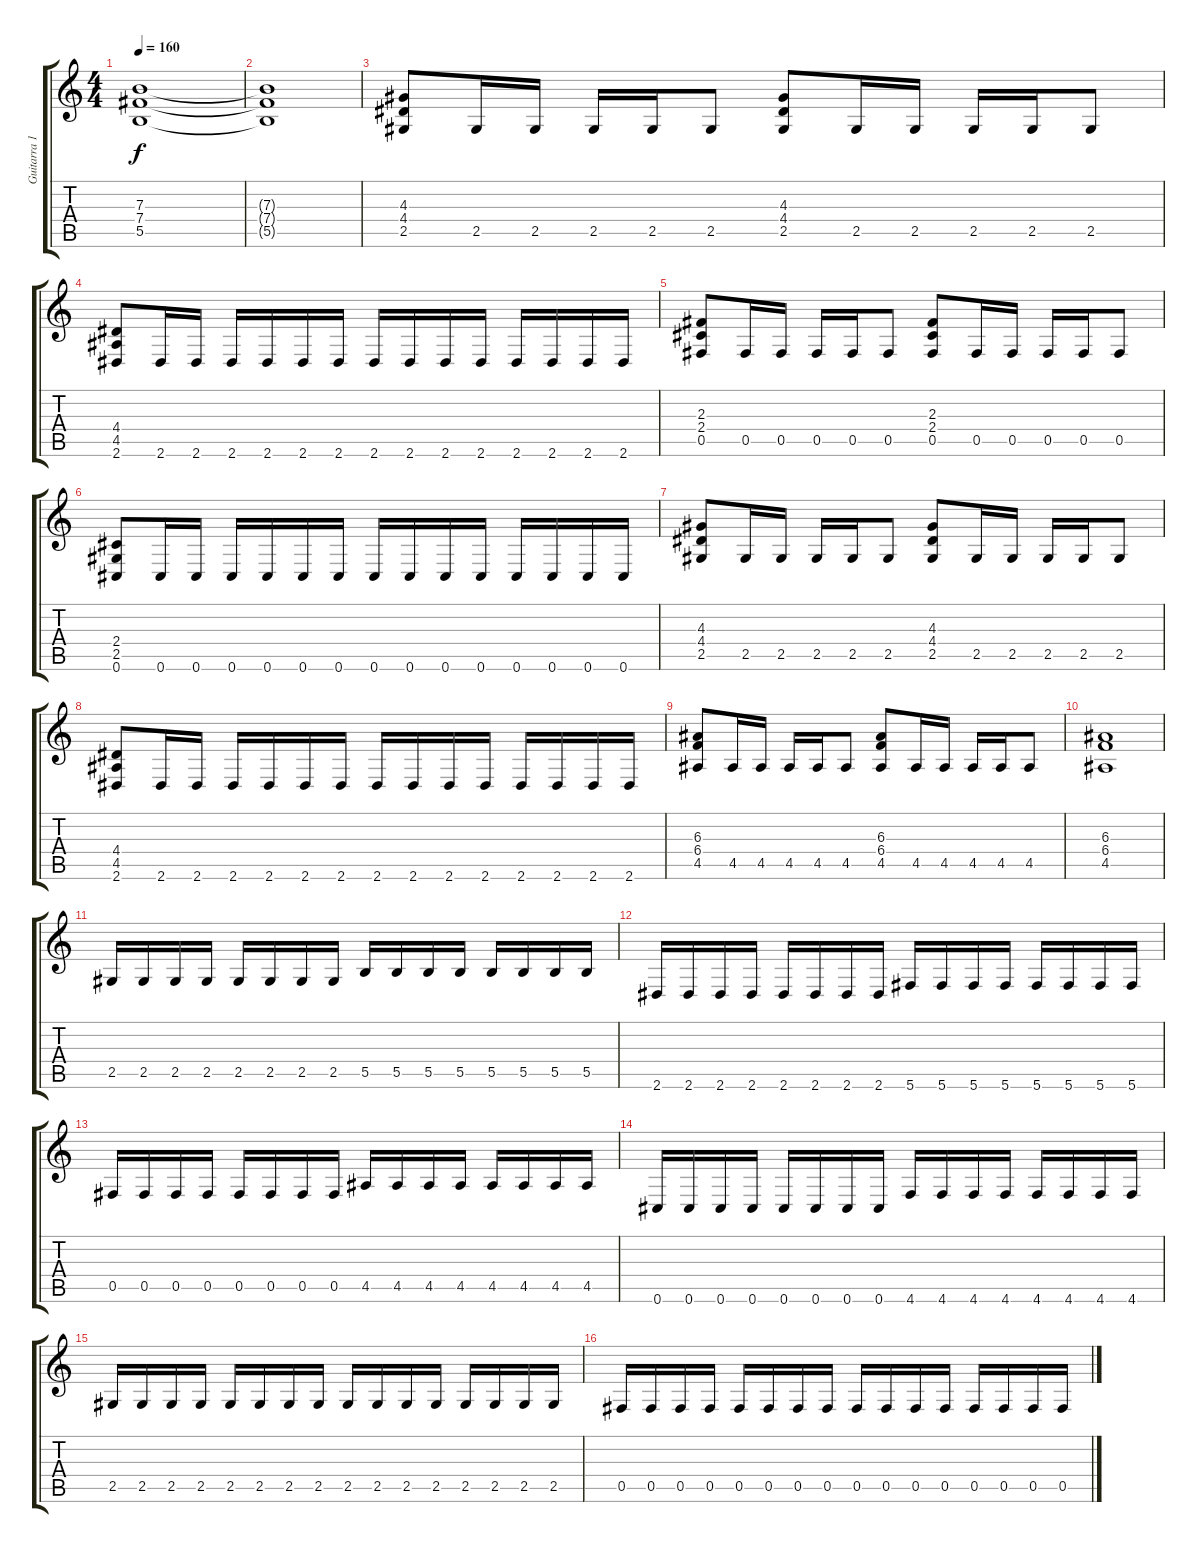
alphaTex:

\track ("Guitarra 1" "Guitarra 1") {instrument distortionguitar}
\staff {score tabs}
\tuning (Db4 Ab3 E3 B2 Gb2 Db2) {hide}
\ts (4 4)
\tempo 160
\clef g2
\ks c
(7.3 7.4 5.5).1{dy f} |
(7.3{t} 7.4{t} 5.5{t}).1 |
(4.3 4.4 2.5).8 2.5.16 2.5.16 2.5.16 2.5.16 2.5.8 (4.3 4.4 2.5).8 2.5.16 2.5.16 2.5.16 2.5.16 2.5.8 |
(4.4 4.5 2.6).8 2.6.16 2.6.16 2.6.16 2.6.16 2.6.16 2.6.16 2.6.16 2.6.16 2.6.16 2.6.16 2.6.16 2.6.16 2.6.16 2.6.16 |
(2.3 2.4 0.5).8 0.5.16 0.5.16 0.5.16 0.5.16 0.5.8 (2.3 2.4 0.5).8 0.5.16 0.5.16 0.5.16 0.5.16 0.5.8 |
(2.4 2.5 0.6).8 0.6.16 0.6.16 0.6.16 0.6.16 0.6.16 0.6.16 0.6.16 0.6.16 0.6.16 0.6.16 0.6.16 0.6.16 0.6.16 0.6.16 |
(4.3 4.4 2.5).8 2.5.16 2.5.16 2.5.16 2.5.16 2.5.8 (4.3 4.4 2.5).8 2.5.16 2.5.16 2.5.16 2.5.16 2.5.8 |
(4.4 4.5 2.6).8 2.6.16 2.6.16 2.6.16 2.6.16 2.6.16 2.6.16 2.6.16 2.6.16 2.6.16 2.6.16 2.6.16 2.6.16 2.6.16 2.6.16 |
(6.3 6.4 4.5).8 4.5.16 4.5.16 4.5.16 4.5.16 4.5.8 (6.3 6.4 4.5).8 4.5.16 4.5.16 4.5.16 4.5.16 4.5.8 |
(6.3 6.4 4.5).1 |
2.5.16 2.5.16 2.5.16 2.5.16 2.5.16 2.5.16 2.5.16 2.5.16 5.5.16 5.5.16 5.5.16 5.5.16 5.5.16 5.5.16 5.5.16 5.5.16 |
2.6.16 2.6.16 2.6.16 2.6.16 2.6.16 2.6.16 2.6.16 2.6.16 5.6.16 5.6.16 5.6.16 5.6.16 5.6.16 5.6.16 5.6.16 5.6.16 |
0.5.16 0.5.16 0.5.16 0.5.16 0.5.16 0.5.16 0.5.16 0.5.16 4.5.16 4.5.16 4.5.16 4.5.16 4.5.16 4.5.16 4.5.16 4.5.16 |
0.6.16 0.6.16 0.6.16 0.6.16 0.6.16 0.6.16 0.6.16 0.6.16 4.6.16 4.6.16 4.6.16 4.6.16 4.6.16 4.6.16 4.6.16 4.6.16 |
2.5.16 2.5.16 2.5.16 2.5.16 2.5.16 2.5.16 2.5.16 2.5.16 2.5.16 2.5.16 2.5.16 2.5.16 2.5.16 2.5.16 2.5.16 2.5.16 |
0.5.16 0.5.16 0.5.16 0.5.16 0.5.16 0.5.16 0.5.16 0.5.16 0.5.16 0.5.16 0.5.16 0.5.16 0.5.16 0.5.16 0.5.16 0.5.16
